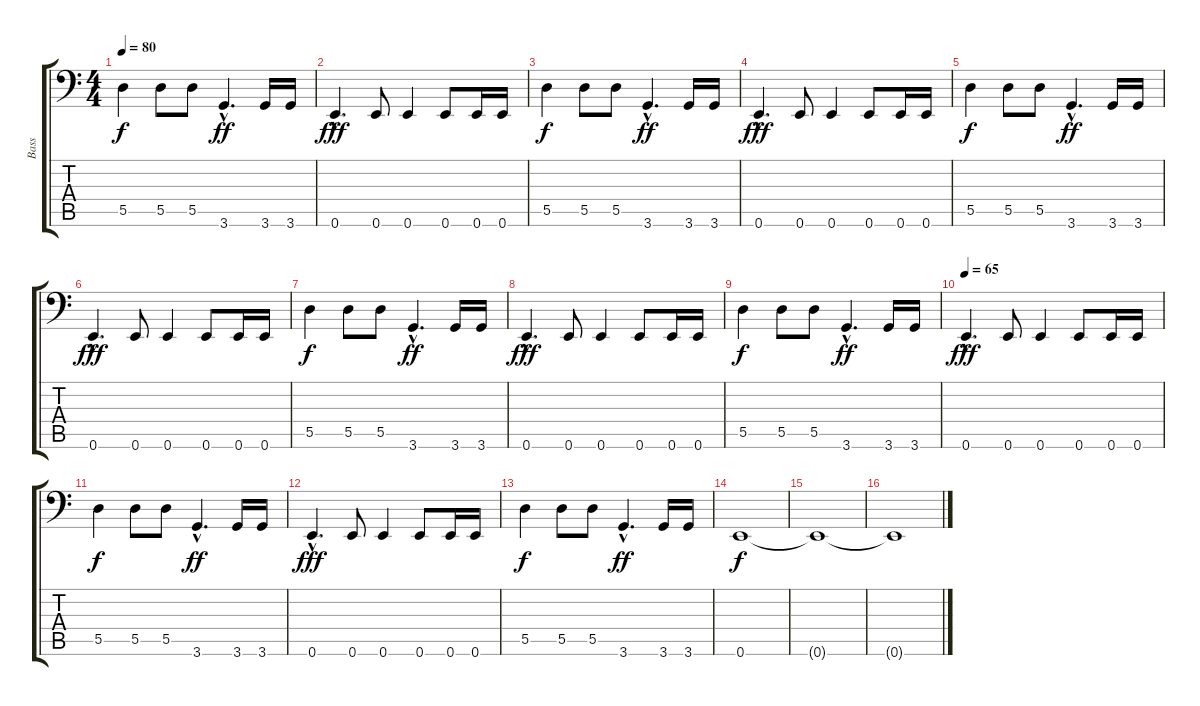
\track ("Bass" "Bass") {instrument electricbassfinger}
\staff {score tabs}
\tuning (E3 B2 G2 D2 A1 E1) {hide}
\ts (4 4)
\tempo 80
\clef f4
\ks c
5.5.4{dy f} 5.5.8 5.5.8 3.6{hac}.4{d dy ff} 3.6.16 3.6.16 |
0.6{hac}.4{d dy fff instrument electricbassfinger} 0.6.8 0.6.4 0.6.8 0.6.16 0.6.16 |
5.5.4{dy f} 5.5.8 5.5.8 3.6{hac}.4{d dy ff} 3.6.16 3.6.16 |
0.6{hac}.4{d dy fff} 0.6.8 0.6.4 0.6.8 0.6.16 0.6.16 |
5.5.4{dy f} 5.5.8 5.5.8 3.6{hac}.4{d dy ff} 3.6.16 3.6.16 |
0.6{hac}.4{d dy fff instrument electricbassfinger} 0.6.8 0.6.4 0.6.8 0.6.16 0.6.16 |
5.5.4{dy f} 5.5.8 5.5.8 3.6{hac}.4{d dy ff} 3.6.16 3.6.16 |
0.6{hac}.4{d dy fff} 0.6.8 0.6.4 0.6.8 0.6.16 0.6.16 |
5.5.4{dy f} 5.5.8 5.5.8 3.6{hac}.4{d dy ff} 3.6.16 3.6.16 |
\tempo 65
0.6{hac}.4{d dy fff instrument electricbassfinger} 0.6.8 0.6.4 0.6.8 0.6.16 0.6.16 |
5.5.4{dy f} 5.5.8 5.5.8 3.6{hac}.4{d dy ff} 3.6.16 3.6.16 |
0.6{hac}.4{d dy fff} 0.6.8 0.6.4 0.6.8 0.6.16 0.6.16 |
5.5.4{dy f} 5.5.8 5.5.8 3.6{hac}.4{d dy ff} 3.6.16 3.6.16 |
0.6.1{dy f} |
0.6{t}.1 |
0.6{t}.1
